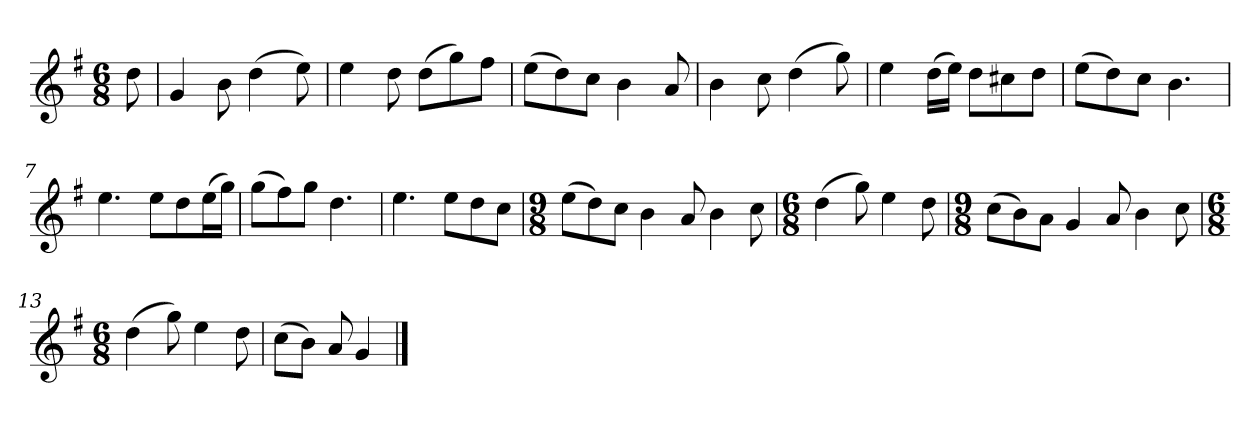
**kern
*part1
*staff1
*k[f#]
*M6/8
*MM120
=
8dd
=1
4g
8b
(4dd
8ee)
=2
4ee
8dd
(8ddL
8gg)
8ff#J
=3
(8eeL
8dd)
8ccJ
4b
8a
=4
4b
8cc
(4dd
8gg)
=5
4ee
(16ddLL
16eeJJ)
8ddL
8cc#X
8ddJ
=6
(8eeL
8dd)
8ccJ
4.b
=7
4.ee
8eeL
8dd
(16eeL
16ggJJ)
=8
(8ggL
8ff#)
8ggJ
4.dd
=9
4.ee
8eeL
8dd
8ccJ
=10
*M9/8
(8eeL
8dd)
8ccJ
4b
8a
4b
8cc
=11
*M6/8
(4dd
8gg)
4ee
8dd
=12
*M9/8
(8ccL
8b)
8aJ
4g
8a
4b
8cc
=13
*M6/8
(4dd
8gg)
4ee
8dd
=14
(8ccL
8bJ)
8a
4g
==
*-
